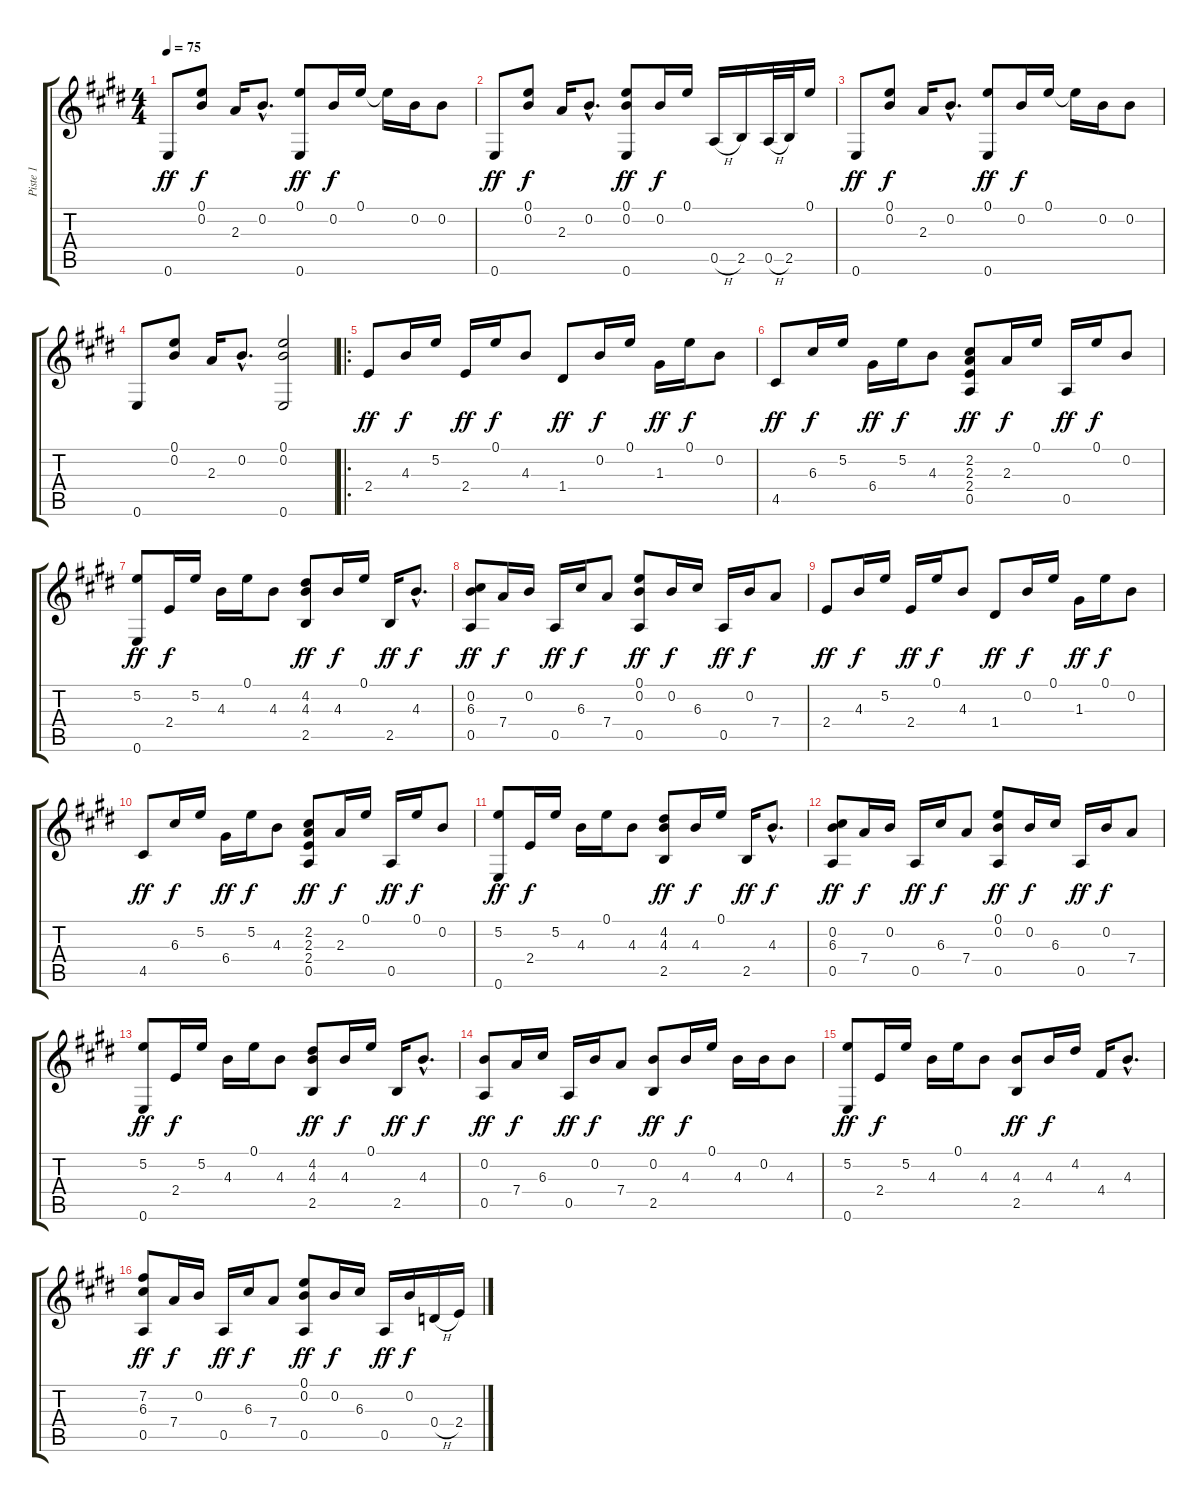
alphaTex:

\track ("Piste 1" "Piste 1") {instrument acousticguitarsteel}
\staff {score tabs}
\tuning (E4 B3 G3 D3 A2 E2) {hide}
\ts (4 4)
\tempo 75
\clef g2
\ks e
0.6.8{dy ff instrument acousticguitarsteel} (0.1 0.2).8{dy f} 2.3.16 0.2{hac}.8{d} (0.1 0.6).8{dy ff} 0.2.16{dy f} 0.1.16 0.1{t}.16 0.2.16 0.2.8 |
0.6.8{dy ff} (0.1 0.2).8{dy f} 2.3.16 0.2{hac}.8{d} (0.1 0.2 0.6).8{dy ff} 0.2.16{dy f} 0.1.16 0.5{h}.16 2.5.16 0.5{h}.32 2.5.32 0.1.16 |
0.6.8{dy ff} (0.1 0.2).8{dy f} 2.3.16 0.2{hac}.8{d} (0.1 0.6).8{dy ff} 0.2.16{dy f} 0.1.16 0.1{t}.16 0.2.16 0.2.8 |
0.6.8 (0.1 0.2).8 2.3.16 0.2{hac}.8{d} (0.1 0.2 0.6).2 |
\ro
2.4.8{dy ff} 4.3.16{dy f} 5.2.16 2.4.16{dy ff} 0.1.16{dy f} 4.3.8 1.4.8{dy ff} 0.2.16{dy f} 0.1.16 1.3.16{dy ff} 0.1.16{dy f} 0.2.8 |
4.5.8{dy ff} 6.3.16{dy f} 5.2.16 6.4.16{dy ff} 5.2.16{dy f} 4.3.8 (2.2 2.3 2.4 0.5).8{dy ff} 2.3.16{dy f} 0.1.16 0.5.16{dy ff} 0.1.16{dy f} 0.2.8 |
(5.2 0.6).8{dy ff} 2.4.16{dy f} 5.2.16 4.3.16 0.1.16 4.3.8 (4.2 4.3 2.5).8{dy ff} 4.3.16{dy f} 0.1.16 2.5.16{dy ff} 4.3{hac}.8{d dy f} |
(0.2 6.3 0.5).8{dy ff} 7.4.16{dy f} 0.2.16 0.5.16{dy ff} 6.3.16{dy f} 7.4.8 (0.1 0.2 0.5).8{dy ff} 0.2.16{dy f} 6.3.16 0.5.16{dy ff} 0.2.16{dy f} 7.4.8 |
2.4.8{dy ff} 4.3.16{dy f} 5.2.16 2.4.16{dy ff} 0.1.16{dy f} 4.3.8 1.4.8{dy ff} 0.2.16{dy f} 0.1.16 1.3.16{dy ff} 0.1.16{dy f} 0.2.8 |
4.5.8{dy ff} 6.3.16{dy f} 5.2.16 6.4.16{dy ff} 5.2.16{dy f} 4.3.8 (2.2 2.3 2.4 0.5).8{dy ff} 2.3.16{dy f} 0.1.16 0.5.16{dy ff} 0.1.16{dy f} 0.2.8 |
(5.2 0.6).8{dy ff} 2.4.16{dy f} 5.2.16 4.3.16 0.1.16 4.3.8 (4.2 4.3 2.5).8{dy ff} 4.3.16{dy f} 0.1.16 2.5.16{dy ff} 4.3{hac}.8{d dy f} |
(0.2 6.3 0.5).8{dy ff} 7.4.16{dy f} 0.2.16 0.5.16{dy ff} 6.3.16{dy f} 7.4.8 (0.1 0.2 0.5).8{dy ff} 0.2.16{dy f} 6.3.16 0.5.16{dy ff} 0.2.16{dy f} 7.4.8 |
(5.2 0.6).8{dy ff} 2.4.16{dy f} 5.2.16 4.3.16 0.1.16 4.3.8 (4.2 4.3 2.5).8{dy ff} 4.3.16{dy f} 0.1.16 2.5.16{dy ff} 4.3{hac}.8{d dy f} |
(0.2 0.5).8{dy ff} 7.4.16{dy f} 6.3.16 0.5.16{dy ff} 0.2.16{dy f} 7.4.8 (0.2 2.5).8{dy ff} 4.3.16{dy f} 0.1.16 4.3.16 0.2.16 4.3.8 |
(5.2 0.6).8{dy ff} 2.4.16{dy f} 5.2.16 4.3.16 0.1.16 4.3.8 (4.3 2.5).8{dy ff} 4.3.16{dy f} 4.2.16 4.4.16 4.3{hac}.8{d} |
(7.2 6.3 0.5).8{dy ff} 7.4.16{dy f} 0.2.16 0.5.16{dy ff} 6.3.16{dy f} 7.4.8 (0.1 0.2 0.5).8{dy ff} 0.2.16{dy f} 6.3.16 0.5.16{dy ff} 0.2.16{dy f} 0.4{h}.16 2.4.16
